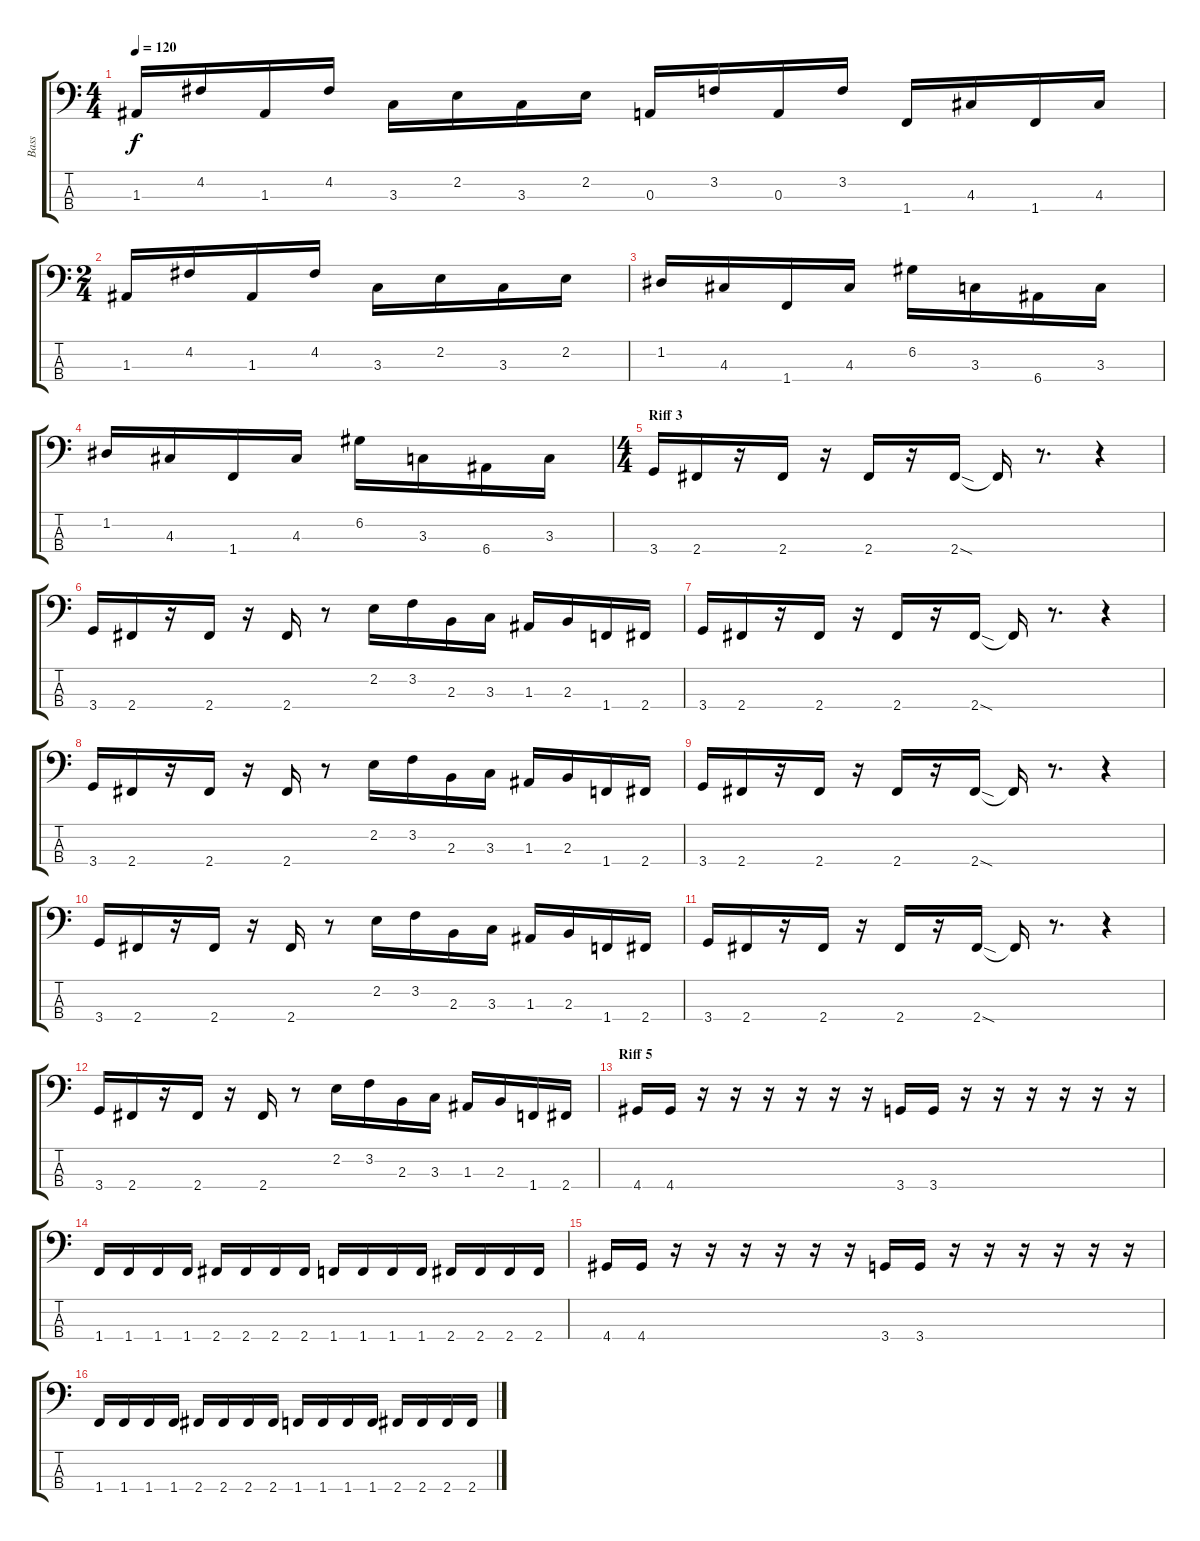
\track ("Bass" "Bass") {instrument electricbassfinger}
\staff {score tabs}
\tuning (G2 D2 A1 E1) {hide}
\ts (4 4)
\tempo 120
\clef f4
\ks c
1.3.16{dy f} 4.2.16 1.3.16 4.2.16 3.3.16 2.2.16 3.3.16 2.2.16 0.3.16 3.2.16 0.3.16 3.2.16 1.4.16 4.3.16 1.4.16 4.3.16 |
\ts (2 4)
1.3.16 4.2.16 1.3.16 4.2.16 3.3.16 2.2.16 3.3.16 2.2.16 |
1.2.16 4.3.16 1.4.16 4.3.16 6.2.16 3.3.16 6.4.16 3.3.16 |
1.2.16 4.3.16 1.4.16 4.3.16 6.2.16 3.3.16 6.4.16 3.3.16 |
\ts (4 4)
\section ("" "Riff 3")
3.4.16 2.4.16 r.16 2.4.16 r.16 2.4.16 r.16 2.4{sod}.16 2.4{t}.16 r.8{d} r.4 |
3.4.16 2.4.16 r.16 2.4.16 r.16 2.4.16 r.8 2.2.16 3.2.16 2.3.16 3.3.16 1.3.16 2.3.16 1.4.16 2.4.16 |
3.4.16 2.4.16 r.16 2.4.16 r.16 2.4.16 r.16 2.4{sod}.16 2.4{t}.16 r.8{d} r.4 |
3.4.16 2.4.16 r.16 2.4.16 r.16 2.4.16 r.8 2.2.16 3.2.16 2.3.16 3.3.16 1.3.16 2.3.16 1.4.16 2.4.16 |
3.4.16 2.4.16 r.16 2.4.16 r.16 2.4.16 r.16 2.4{sod}.16 2.4{t}.16 r.8{d} r.4 |
3.4.16 2.4.16 r.16 2.4.16 r.16 2.4.16 r.8 2.2.16 3.2.16 2.3.16 3.3.16 1.3.16 2.3.16 1.4.16 2.4.16 |
3.4.16 2.4.16 r.16 2.4.16 r.16 2.4.16 r.16 2.4{sod}.16 2.4{t}.16 r.8{d} r.4 |
3.4.16 2.4.16 r.16 2.4.16 r.16 2.4.16 r.8 2.2.16 3.2.16 2.3.16 3.3.16 1.3.16 2.3.16 1.4.16 2.4.16 |
\section ("" "Riff 5")
4.4.16 4.4.16 r.16 r.16 r.16 r.16 r.16 r.16 3.4.16 3.4.16 r.16 r.16 r.16 r.16 r.16 r.16 |
1.4.16 1.4.16 1.4.16 1.4.16 2.4.16 2.4.16 2.4.16 2.4.16 1.4.16 1.4.16 1.4.16 1.4.16 2.4.16 2.4.16 2.4.16 2.4.16 |
4.4.16 4.4.16 r.16 r.16 r.16 r.16 r.16 r.16 3.4.16 3.4.16 r.16 r.16 r.16 r.16 r.16 r.16 |
1.4.16 1.4.16 1.4.16 1.4.16 2.4.16 2.4.16 2.4.16 2.4.16 1.4.16 1.4.16 1.4.16 1.4.16 2.4.16 2.4.16 2.4.16 2.4.16
